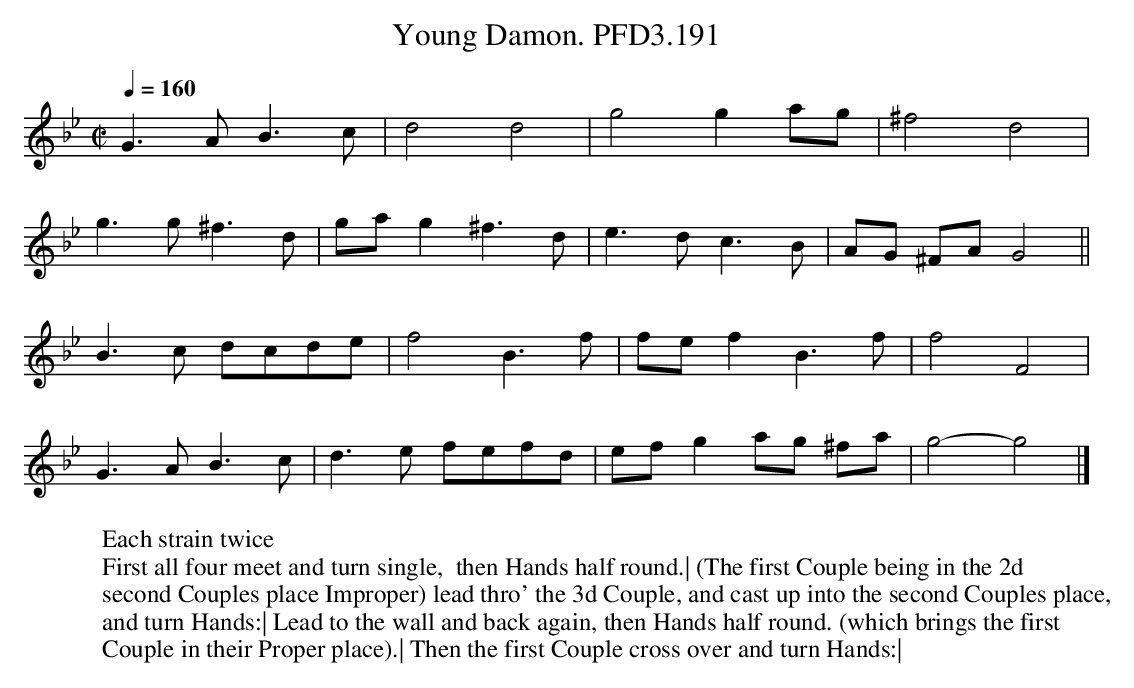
X:1
T:Young Damon. PFD3.191
M:C|
L:1/4
Q:1/4=160
K:Gm
G>AB>c|d2d2|g2ga/g/|^f2d2|
g>g^f>d|g/a/g^f>d|e>dc>B|A/G/ ^F/A/G2||
B>c d/c/d/e/|f2B>f|f/e/fB>f|f2F2|
G>AB>c|d>e f/e/f/d/|e/f/g a/g/ ^f/a/|g2-g2|]
W:Each strain twice
W:First all four meet and turn single,  then Hands half round.| (The first Couple being in the 2d
W:second Couples place Improper) lead thro' the 3d Couple, and cast up into the second Couples place,
W:and turn Hands:| Lead to the wall and back again, then Hands half round. (which brings the first
W:Couple in their Proper place).| Then the first Couple cross over and turn Hands:|
